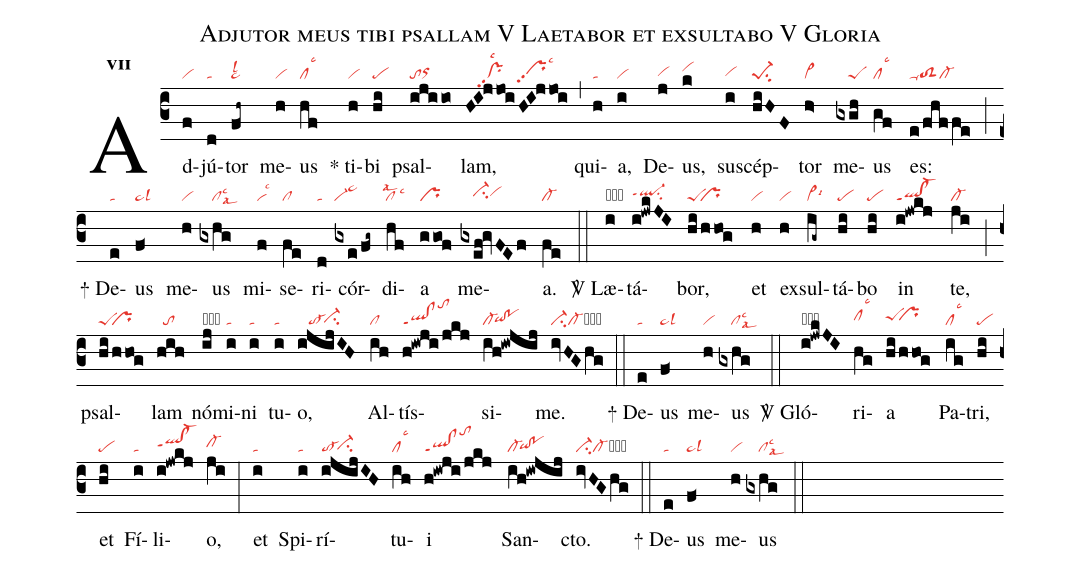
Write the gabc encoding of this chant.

name:Adjutor meus tibi psallam V Laetabor et exsultabo V Gloria;
office-part:re;
mode:7;
nabc-lines:1;
%%
initial-style: 1;
name: Adjutor meus tibi psallam;
mode: 7;
office-part: Responsorium;
annotation: Resp.;
annotation: vii;
nabc-lines:1;
%%
(c3) Ad(f|vi)jú(d|ta)tor(fh~|ta>lsl2) me(h|vi)us(hf|cllsc3) <sp>*</sp> ti(h|vi)bi(hi|pe) psal(ijiio|toorhh)lam,(HI!jjoi/HI!jjoi|////prpp2lsc2////prhhpp2lsc3) (,) qui(h|ta)a,(i|vi) De(j|vihg)us,(k|vihi) su(i|vihg)scép(hiHF|pe-1su2)tor(h>|vi>) me(gxgh|////peS)us(gf|cllsc3) es:(e/fhffe|ta-toS2cl-) (;)
<sp>+</sp> De(e|ta)us(f<|ta>lsl3) me(h|vi)us(gxhg|////cllsc3lsal9) mi(f|vilsc3)se(fe|cl)ri(d|ta)cór(gxe/fg~|vi-ta>hj)di(hf|`cllsal2lsc3)a(ggof|pr) me(gxef!gvFEf|////ci-hhvihh)a.(fe|cl-) (::)
<sp>V/</sp> Læ(i|obta)tá(i!jwkJI|ql-hhppt1su2)bor,(hi/hhog|peS``pr) et(h|vi) ex(h|vi)sul(ig~|vi>lsi6)tá(hi|pe)bo(hi|pe) in(i!jwkj|ql!cl-ppt1) te,(ji|cl-) (;) psal(hi/hhog|peS``pr)lam(hih|//to) nó(ij|vpe)mi(i|ta)ni(i|ta) tu(i|ta)o,(ijijIH|///to-`ci-hg) Al(ih|cl)tís(h!iwji/jkj|ql!clppt1tohm)si(ih!iwjij|cl-`qihg!pohg)me.(ivHGhg|ci-cl-cb) (::)
<sp>+</sp> De(e|ta)us(f<|ta>lsl3) me(h|vi)us(gxhg|////cllsc3lsal9) (::)

<sp>V/</sp> Gló(i!jwkJI|obql-hhppt1su2)ri(hg|clhhlsc3)a(hi/hhog|peShh``prhh) Pa(ig|cllsc3)tri,(hi|pe) et(hi|pe) Fí(i|ta)li(i!jwkj|qlhh!cl-hhppt1)o,(ji|cl-hh) (:) et(i|ta) Spi(i|ta)rí(ijijIH|to-`ci-hg)tu(ih|cllsc3)i(h!iwji/jkj|ql!clppt1tohm) San(ih!iwjij|cl-`qihg!pohg)cto.(ivHGhg|ci-cl-cb) (::)
<sp>+</sp> De(e|ta)us(f<|ta>lsl3) me(h|vi)us(gxhg|////cllsc3lsal9) (::)
